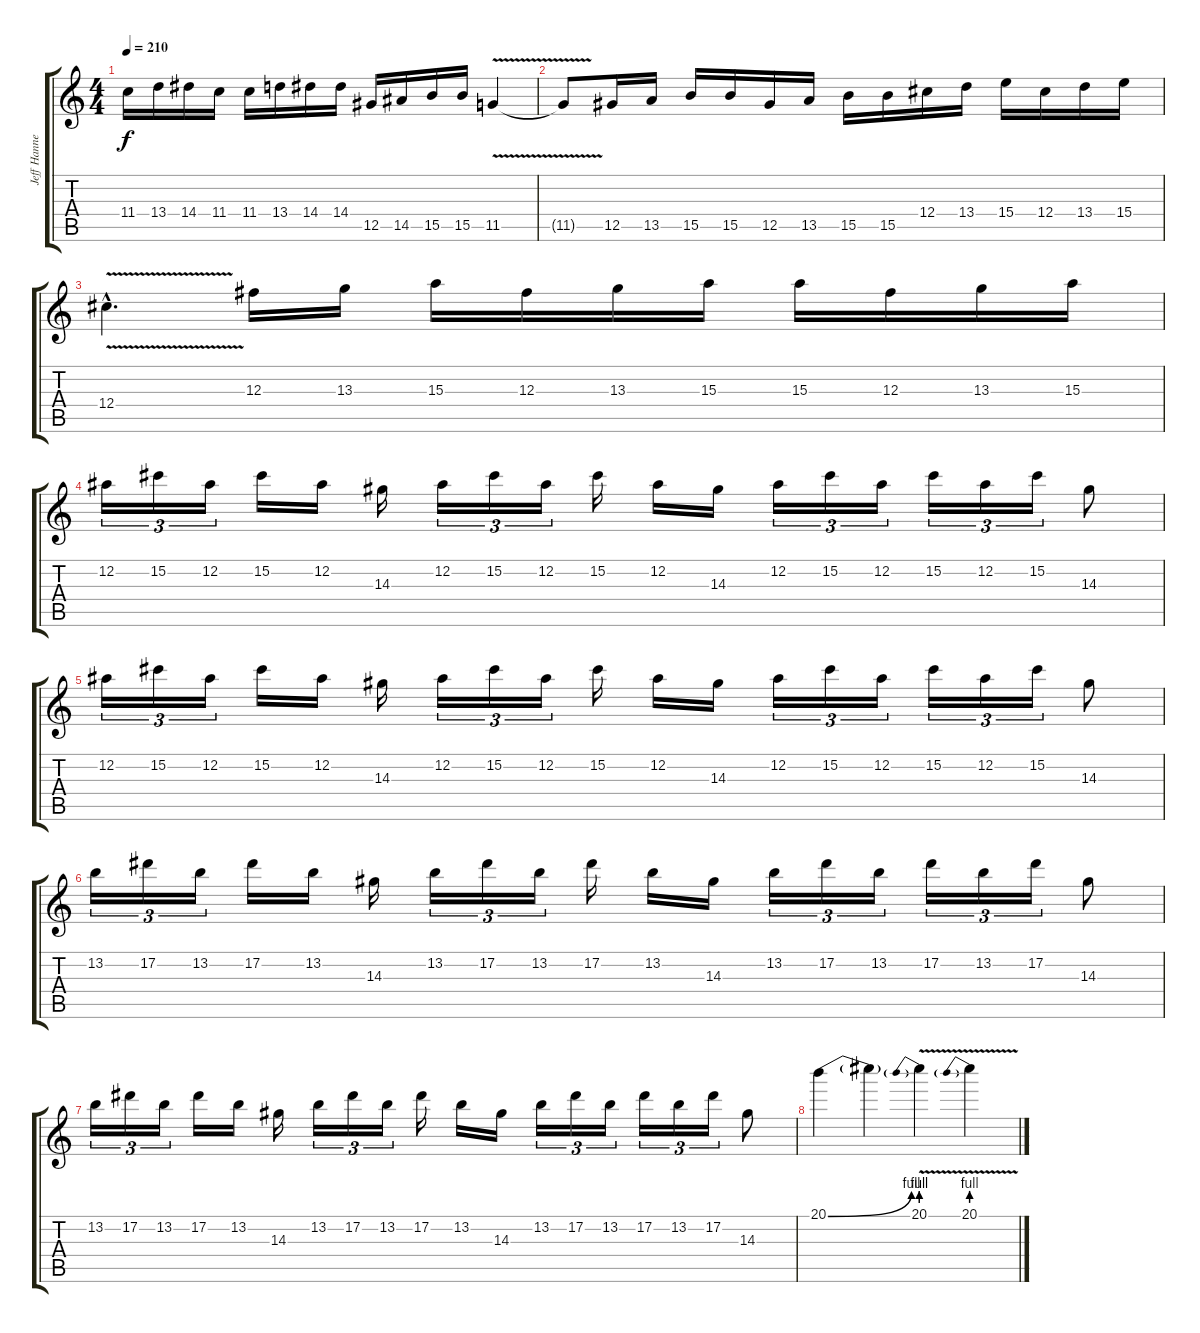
\track ("Jeff Hanneman" "Jeff Hanne") {instrument distortionguitar}
\staff {score tabs}
\tuning (Eb4 Bb3 Gb3 Db3 Ab2 Eb2) {hide}
\ts (4 4)
\tempo 210
\clef g2
\ks c
11.4.16{dy f} 13.4.16 14.4.16 11.4.16 11.4.16 13.4.16 14.4.16 14.4.16 12.5.16 14.5.16 15.5.16 15.5.16 11.5{v}.4 |
11.5{t}.8 12.5.16 13.5.16 15.5.16 15.5.16 12.5.16 13.5.16 15.5.16 15.5.16 12.4.16 13.4.16 15.4.16 12.4.16 13.4.16 15.4.16 |
12.4{v hac}.4{d} 12.3.16 13.3.16 15.3.16 12.3.16 13.3.16 15.3.16 15.3.16 12.3.16 13.3.16 15.3.16 |
12.2.16{tu (3 2)} 15.2.16{tu (3 2)} 12.2.16{tu (3 2)} 15.2.16 12.2.16 14.3.16 12.2.16{tu (3 2)} 15.2.16{tu (3 2)} 12.2.16{tu (3 2)} 15.2.16 12.2.16 14.3.16 12.2.16{tu (3 2)} 15.2.16{tu (3 2)} 12.2.16{tu (3 2)} 15.2.16{tu (3 2)} 12.2.16{tu (3 2)} 15.2.16{tu (3 2)} 14.3.8 |
12.2.16{tu (3 2)} 15.2.16{tu (3 2)} 12.2.16{tu (3 2)} 15.2.16 12.2.16 14.3.16 12.2.16{tu (3 2)} 15.2.16{tu (3 2)} 12.2.16{tu (3 2)} 15.2.16 12.2.16 14.3.16 12.2.16{tu (3 2)} 15.2.16{tu (3 2)} 12.2.16{tu (3 2)} 15.2.16{tu (3 2)} 12.2.16{tu (3 2)} 15.2.16{tu (3 2)} 14.3.8 |
13.2.16{tu (3 2)} 17.2.16{tu (3 2)} 13.2.16{tu (3 2)} 17.2.16 13.2.16 14.3.16 13.2.16{tu (3 2)} 17.2.16{tu (3 2)} 13.2.16{tu (3 2)} 17.2.16 13.2.16 14.3.16 13.2.16{tu (3 2)} 17.2.16{tu (3 2)} 13.2.16{tu (3 2)} 17.2.16{tu (3 2)} 13.2.16{tu (3 2)} 17.2.16{tu (3 2)} 14.3.8 |
13.2.16{tu (3 2)} 17.2.16{tu (3 2)} 13.2.16{tu (3 2)} 17.2.16 13.2.16 14.3.16 13.2.16{tu (3 2)} 17.2.16{tu (3 2)} 13.2.16{tu (3 2)} 17.2.16 13.2.16 14.3.16 13.2.16{tu (3 2)} 17.2.16{tu (3 2)} 13.2.16{tu (3 2)} 17.2.16{tu (3 2)} 13.2.16{tu (3 2)} 17.2.16{tu (3 2)} 14.3.8 |
20.1{be (bend 0 0 60 4)}.4 20.1{t}.4 20.1{be (prebend 0 4 60 4) v}.4 20.1{be (prebend 0 4 60 4) v}.4
